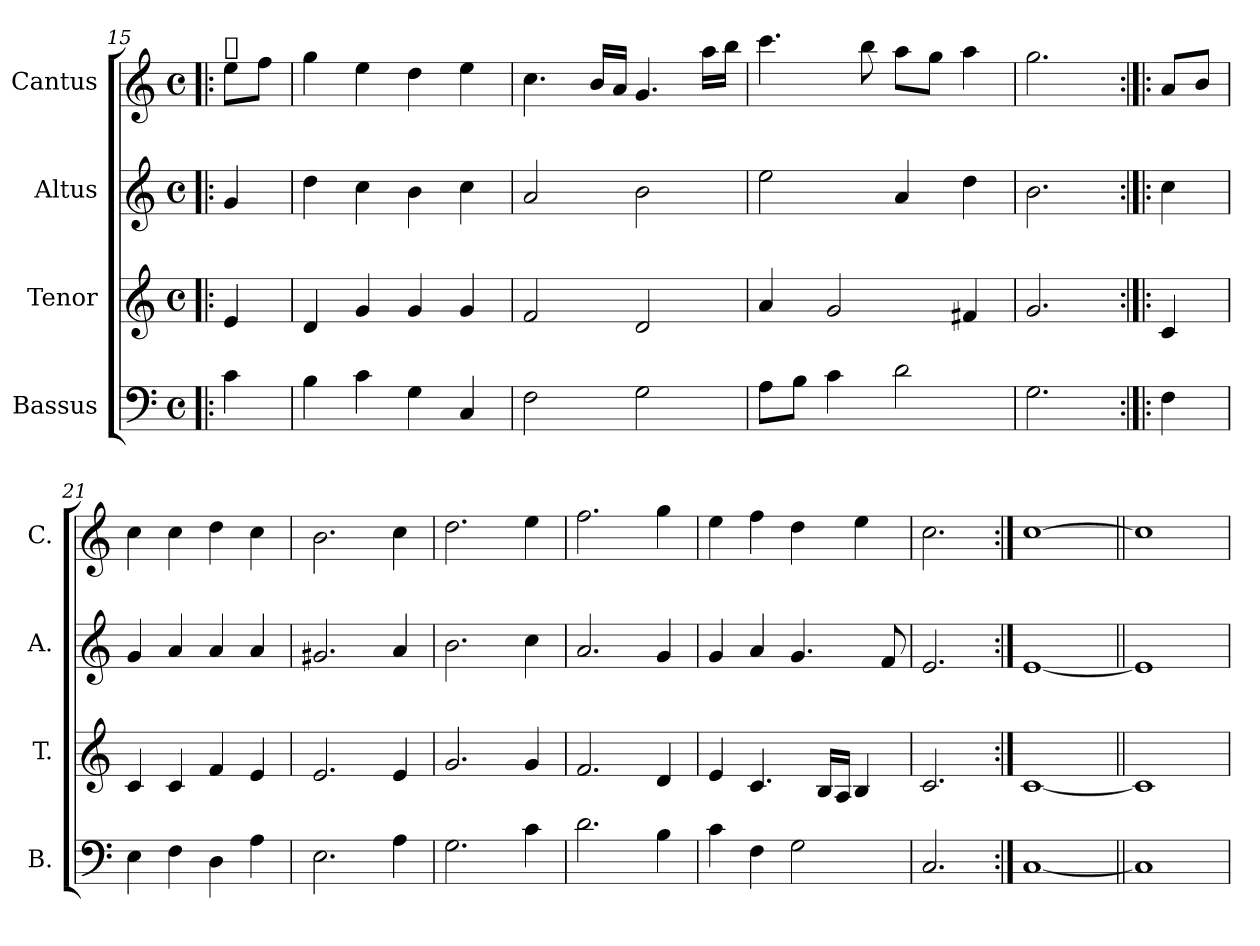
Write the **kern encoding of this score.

**kern	**kern	**kern	**kern
*part4	*part3	*part2	*part1
*staff4	*staff3	*staff2	*staff1
*I"Bassus	*I"Tenor	*I"Altus	*I"Cantus
*I'B.	*I'T.	*I'A.	*I'C.
*clefF4	*clefG2	*clefG2	*clefG2
*k[]	*k[]	*k[]	*k[]
*M4/4	*M4/4	*M4/4	*M4/4
*met(c)	*met(c)	*met(c)	*met(c)
=15!|:	=15!|:	=15!|:	=15!|:
!	!	!	!LO:TX:a:t=𝄋
4c\	4e/	4g/	8ee\L
.	.	.	8ff\J
=16	=16	=16	=16
4B\	4d/	4dd\	4gg\
4c\	4g/	4cc\	4ee\
4G\	4g/	4b\	4dd\
4C/	4g/	4cc\	4ee\
=17	=17	=17	=17
2F\	2f/	2a/	4.cc\
.	.	.	16b/LL
.	.	.	16a/JJ
2G\	2d/	2b\	4.g/
.	.	.	16aa\LL
.	.	.	16bb\JJ
=18	=18	=18	=18
8A\L	4a/	2ee\	4.ccc\
8B\J	.	.	.
4c\	2g/	.	.
.	.	.	8bb\
2d\	.	4a/	8aa\L
.	.	.	8gg\J
.	4f#X/	4dd\	4aa\
=19	=19	=19	=19
2.G\	2.g/	2.b\	2.gg\
=20:|!|:	=20:|!|:	=20:|!|:	=20:|!|:
4F\	4c/	4cc\	8a/L
.	.	.	8b/J
=21	=21	=21	=21
4E\	4c/	4g/	4cc\
4F\	4c/	4a/	4cc\
4D\	4f/	4a/	4dd\
4A\	4e/	4a/	4cc\
=22	=22	=22	=22
2.E\	2.e/	2.g#X/	2.b\
4A\	4e/	4a/	4cc\
=23	=23	=23	=23
2.G\	2.g/	2.b\	2.dd\
4c\	4g/	4cc\	4ee\
=24	=24	=24	=24
2.d\	2.f/	2.a/	2.ff\
4B\	4d/	4g/	4gg\
=25	=25	=25	=25
4c\	4e/	4g/	4ee\
4F\	4.c/	4a/	4ff\
2G\	.	4.g/	4dd\
.	16B/LL	.	.
.	16A/JJ	.	.
.	4B/	.	4ee\
.	.	8f/	.
=26	=26	=26	=26
2.C/	2.c/	2.e/	2.cc\
=27:|!	=27:|!	=27:|!	=27:|!
[1C	[1c	[1e	[1cc
=28||	=28||	=28||	=28||
1C]	1c]	1e]	1cc]
=	=	=	=
*-	*-	*-	*-
